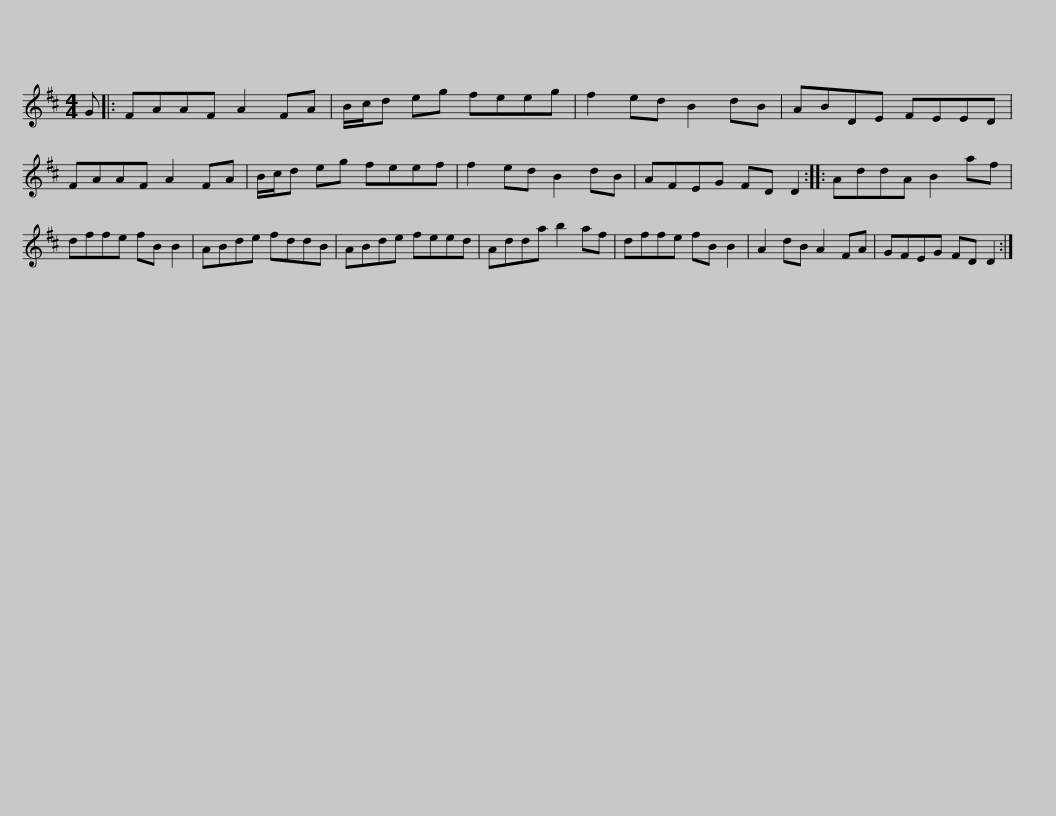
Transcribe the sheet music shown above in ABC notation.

X:1
L:1/8
M:4/4
I:linebreak $
K:D
V:1 treble
V:1
 G |: FAAF A2 FA | B/c/d eg feeg | f2 ed B2 dB | ABDE FEED | %5
 FAAF A2 FA |$ B/c/d eg feef | f2 ed B2 dB | AFEG FD D2 :: AddA B2 af | %10
 dffe fB B2 | ABde fddB |$ ABde feed | Adda b2 af | dffe fB B2 | %15
 A2 dB A2 FA | GFEG FD D2 :| %17
